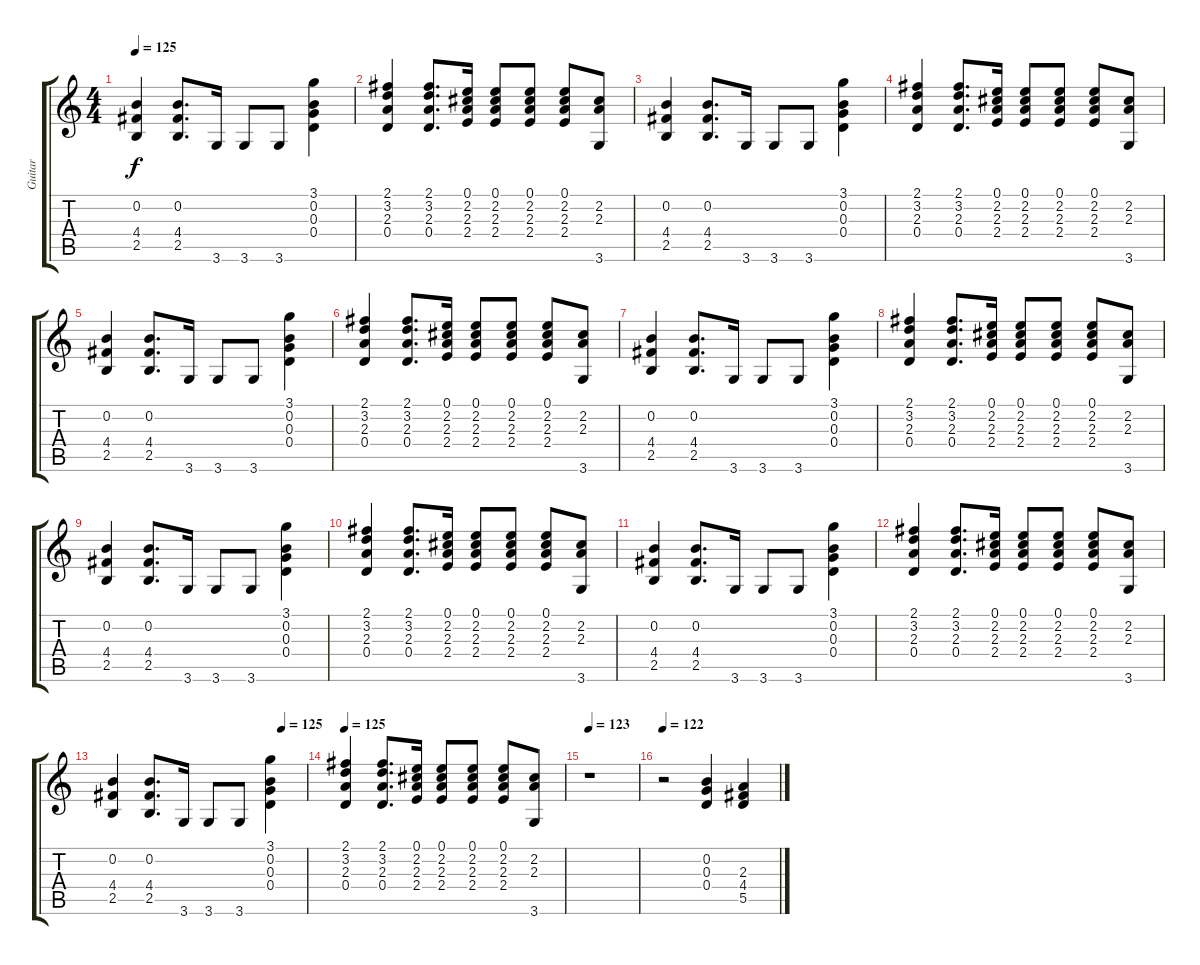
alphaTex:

\track ("Guitar" "Guitar") {instrument overdrivenguitar}
\staff {score tabs}
\tuning (E4 B3 G3 D3 A2 E2) {hide}
\ts (4 4)
\tempo 125
\clef g2
\ks c
(0.2 4.4 2.5).4{dy f} (0.2 4.4 2.5).8{d} 3.6.16 3.6.8 3.6.8 (3.1 0.2 0.3 0.4).4 |
(2.1 3.2 2.3 0.4).4 (2.1 3.2 2.3 0.4).8{d} (0.1 2.2 2.3 2.4).16 (0.1 2.2 2.3 2.4).8 (0.1 2.2 2.3 2.4).8 (0.1 2.2 2.3 2.4).8 (2.2 2.3 3.6).8 |
(0.2 4.4 2.5).4 (0.2 4.4 2.5).8{d} 3.6.16 3.6.8 3.6.8 (3.1 0.2 0.3 0.4).4 |
(2.1 3.2 2.3 0.4).4 (2.1 3.2 2.3 0.4).8{d} (0.1 2.2 2.3 2.4).16 (0.1 2.2 2.3 2.4).8 (0.1 2.2 2.3 2.4).8 (0.1 2.2 2.3 2.4).8 (2.2 2.3 3.6).8 |
(0.2 4.4 2.5).4 (0.2 4.4 2.5).8{d} 3.6.16 3.6.8 3.6.8 (3.1 0.2 0.3 0.4).4 |
(2.1 3.2 2.3 0.4).4 (2.1 3.2 2.3 0.4).8{d} (0.1 2.2 2.3 2.4).16 (0.1 2.2 2.3 2.4).8 (0.1 2.2 2.3 2.4).8 (0.1 2.2 2.3 2.4).8 (2.2 2.3 3.6).8 |
(0.2 4.4 2.5).4 (0.2 4.4 2.5).8{d} 3.6.16 3.6.8 3.6.8 (3.1 0.2 0.3 0.4).4 |
(2.1 3.2 2.3 0.4).4 (2.1 3.2 2.3 0.4).8{d} (0.1 2.2 2.3 2.4).16 (0.1 2.2 2.3 2.4).8 (0.1 2.2 2.3 2.4).8 (0.1 2.2 2.3 2.4).8 (2.2 2.3 3.6).8 |
(0.2 4.4 2.5).4 (0.2 4.4 2.5).8{d} 3.6.16 3.6.8 3.6.8 (3.1 0.2 0.3 0.4).4 |
(2.1 3.2 2.3 0.4).4 (2.1 3.2 2.3 0.4).8{d} (0.1 2.2 2.3 2.4).16 (0.1 2.2 2.3 2.4).8 (0.1 2.2 2.3 2.4).8 (0.1 2.2 2.3 2.4).8 (2.2 2.3 3.6).8 |
(0.2 4.4 2.5).4 (0.2 4.4 2.5).8{d} 3.6.16 3.6.8 3.6.8 (3.1 0.2 0.3 0.4).4 |
(2.1 3.2 2.3 0.4).4 (2.1 3.2 2.3 0.4).8{d} (0.1 2.2 2.3 2.4).16 (0.1 2.2 2.3 2.4).8 (0.1 2.2 2.3 2.4).8 (0.1 2.2 2.3 2.4).8 (2.2 2.3 3.6).8 |
\tempo (125 0.875)
(0.2 4.4 2.5).4 (0.2 4.4 2.5).8{d} 3.6.16 3.6.8 3.6.8 (3.1 0.2 0.3 0.4).4 |
\tempo 125
(2.1 3.2 2.3 0.4).4 (2.1 3.2 2.3 0.4).8{d} (0.1 2.2 2.3 2.4).16 (0.1 2.2 2.3 2.4).8 (0.1 2.2 2.3 2.4).8 (0.1 2.2 2.3 2.4).8 (2.2 2.3 3.6).8 |
\tempo 123
r.1 |
\tempo 122
r.2 (0.2 0.3 0.4).4 (2.3 4.4 5.5).4
